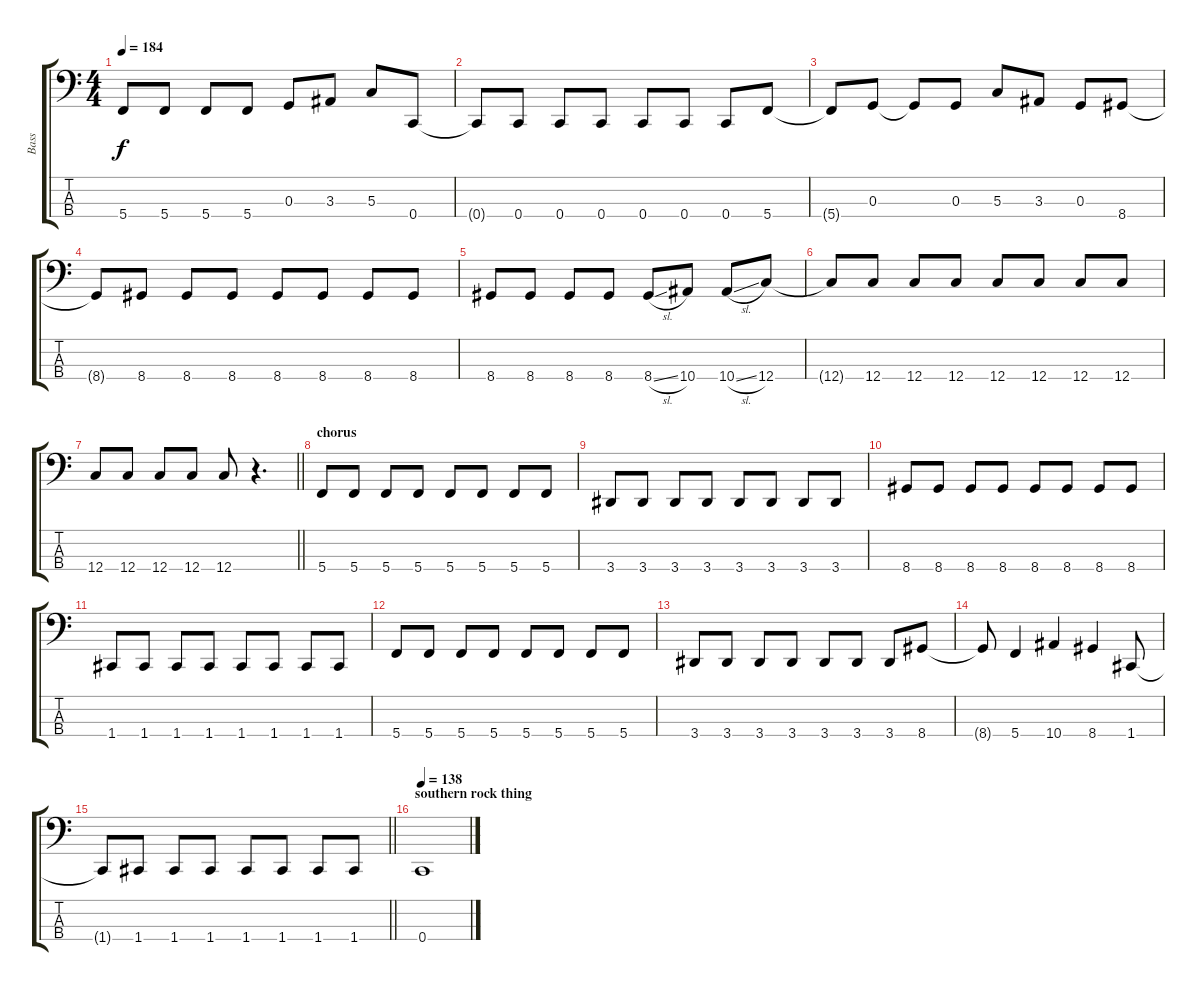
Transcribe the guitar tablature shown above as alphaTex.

\track ("Bass" "Bass") {instrument electricbassfinger}
\staff {score tabs}
\tuning (F2 C2 G1 C1) {hide}
\ts (4 4)
\tempo 184
\clef f4
\ks c
5.4.8{dy f} 5.4.8 5.4.8 5.4.8 0.3.8 3.3.8 5.3.8 0.4.8 |
0.4{t}.8 0.4.8 0.4.8 0.4.8 0.4.8 0.4.8 0.4.8 5.4.8 |
5.4{t}.8 0.3.8 0.3{t}.8 0.3.8 5.3.8 3.3.8 0.3.8 8.4.8 |
8.4{t}.8 8.4.8 8.4.8 8.4.8 8.4.8 8.4.8 8.4.8 8.4.8 |
8.4.8 8.4.8 8.4.8 8.4.8 8.4{sl}.8 10.4.8 10.4{sl}.8 12.4.8 |
12.4{t}.8 12.4.8 12.4.8 12.4.8 12.4.8 12.4.8 12.4.8 12.4.8 |
\barLineRight lightlight
12.4.8 12.4.8 12.4.8 12.4.8 12.4.8 r.4{d} |
\section ("" "chorus")
5.4.8 5.4.8 5.4.8 5.4.8 5.4.8 5.4.8 5.4.8 5.4.8 |
3.4.8 3.4.8 3.4.8 3.4.8 3.4.8 3.4.8 3.4.8 3.4.8 |
8.4.8 8.4.8 8.4.8 8.4.8 8.4.8 8.4.8 8.4.8 8.4.8 |
1.4.8 1.4.8 1.4.8 1.4.8 1.4.8 1.4.8 1.4.8 1.4.8 |
5.4.8 5.4.8 5.4.8 5.4.8 5.4.8 5.4.8 5.4.8 5.4.8 |
3.4.8 3.4.8 3.4.8 3.4.8 3.4.8 3.4.8 3.4.8 8.4.8 |
8.4{t}.8 5.4.4 10.4.4 8.4.4 1.4.8 |
\barLineRight lightlight
1.4{t}.8 1.4.8 1.4.8 1.4.8 1.4.8 1.4.8 1.4.8 1.4.8 |
\section ("" "southern rock thing")
\tempo 138
0.4.1
